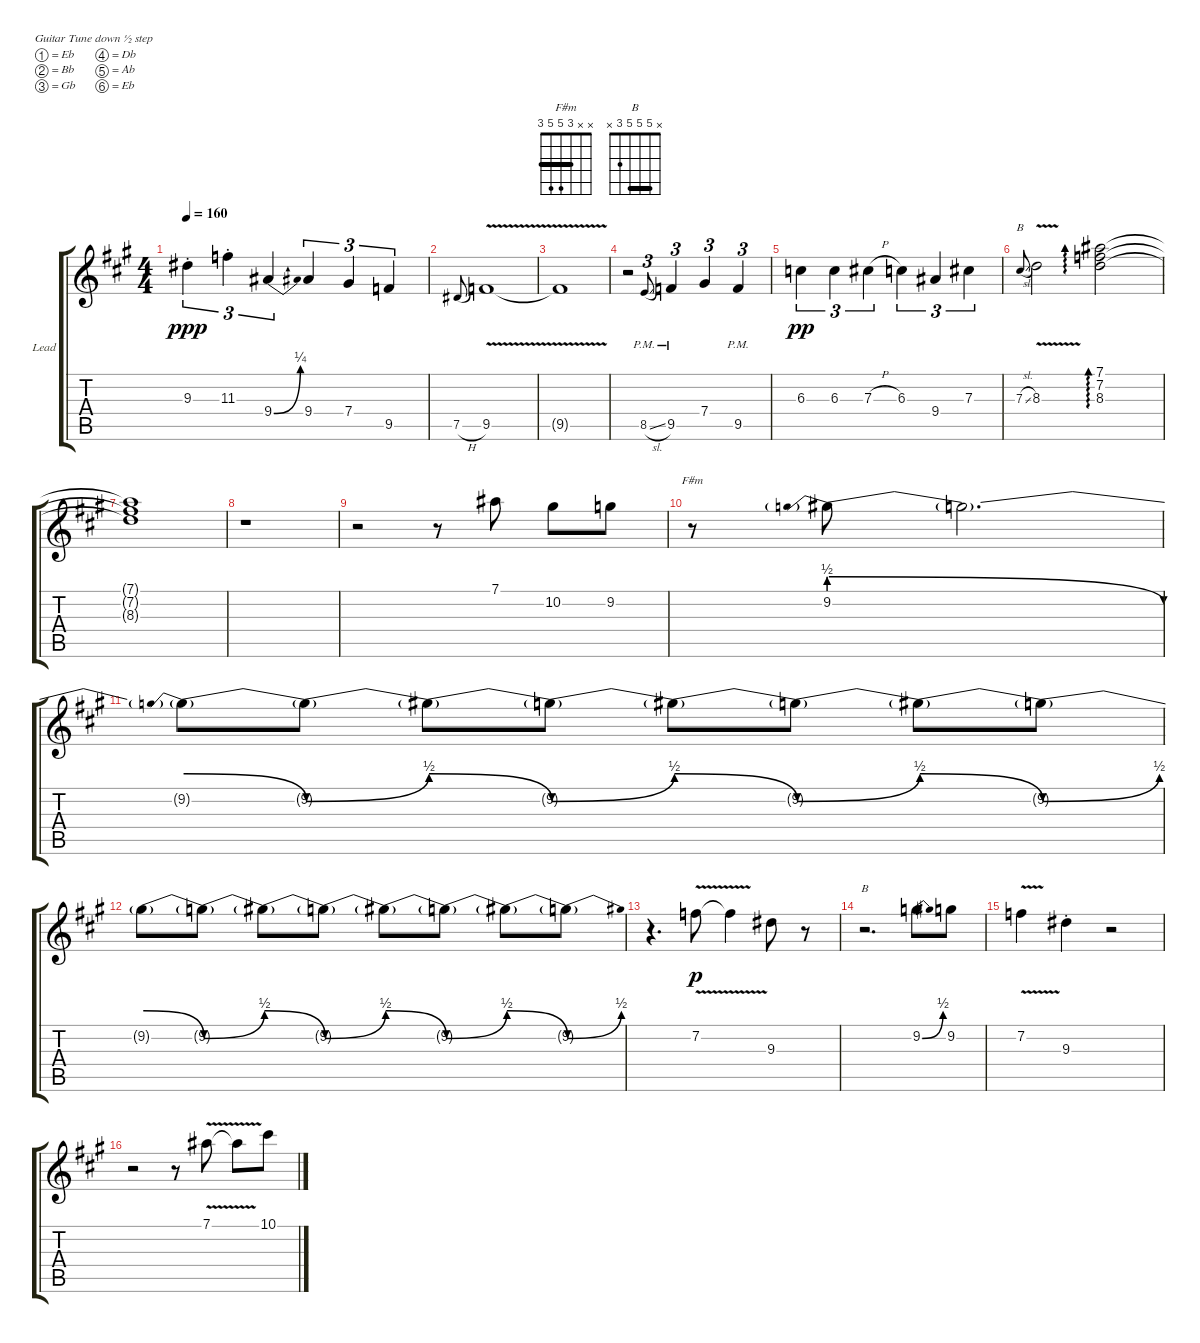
\defaultSystemsLayout 4
\bracketExtendMode groupsimilarinstruments
\firstSystemTrackNameOrientation horizontal
\otherSystemsTrackNameOrientation horizontal
\track ("Lead" "Lead") {instrument overdrivenguitar}
\staff {score tabs}
\tuning (Eb4 Bb3 Gb3 Db3 Ab2 Eb2)
\chord ("F#m" x x 3 5 5 3) {barre 3}
\chord ("B" x 5 5 5 3 x) {barre (5 5)}
\ts (4 4)
\tempo 160
\clef g2
\ks a
9.3{st}.4{tu (3 2) dy ppp} 11.3{st}.4{tu (3 2)} 9.4{be (bend 9.6 0 30 1)}.4{tu (3 2)} 9.4.4{tu (3 2)} 7.4.4{tu (3 2)} 9.5.4{tu (3 2)} |
7.5{h}.8{gr onbeat} 9.5{v}.1 |
9.5{v t}.1 |
r.2 8.5{sl pm}.8{tu (3 2) gr onbeat} 9.5{pm}.4{tu (3 2)} 7.4.4{tu (3 2)} 9.5{pm}.4{tu (3 2)} |
6.3.4{tu (3 2) dy pp} 6.3.4{tu (3 2)} 7.3{h}.4{tu (3 2)} 6.3.4{tu (3 2)} 9.4.4{tu (3 2)} 7.3.4{tu (3 2)} |
7.3{sl}.8{ch "B" gr onbeat} 8.3{v}.2 (8.3 7.2 7.1).2{ad 0} |
(7.2{t} 8.3{t} 7.1{t}).1 |
r.1 |
r.2 r.8 7.1.8 10.2.8 9.2.8 |
r.8{ch "F#m"} 9.2{be (prebendrelease 0 2 59.4 0)}.8 9.2{t}.2{d} |
9.2{be (prebendrelease 0 2 15 0) t}.8 9.2{be (bend 0 0 15.6 2) t}.8 9.2{be (release 0 2 15 0) t}.8 9.2{be (bend 0 0 14.399999999999999 2) t}.8 9.2{be (release 0 2 15 0) t}.8 9.2{be (bend 0 0 15 2) t}.8 9.2{be (release 0 2 15 0) t}.8 9.2{be (bend 0 0 15 2) t}.8 |
9.2{be (release 0 2 15 0) t}.8 9.2{be (bend 0 0 15.6 2) t}.8 9.2{be (release 0 2 15 0) t}.8 9.2{be (bend 0 0 14.399999999999999 2) t}.8 9.2{be (release 0 2 15 0) t}.8 9.2{be (bend 0 0 15 2) t}.8 9.2{be (release 0 2 15 0) t}.8 9.2{be (bend 0 0 15 2) t}.8 |
r.4{d} 7.2{v}.8{dy p} 7.2{v t}.4 9.3.8 r.8 |
r.2{d ch "B"} 9.2{be (bend 0 0 15 2)}.8 9.2.8 |
7.2{v}.4 9.3{st}.4 r.2 |
r.2 r.8 7.1{v}.8 7.1{t}.8 10.1.8
